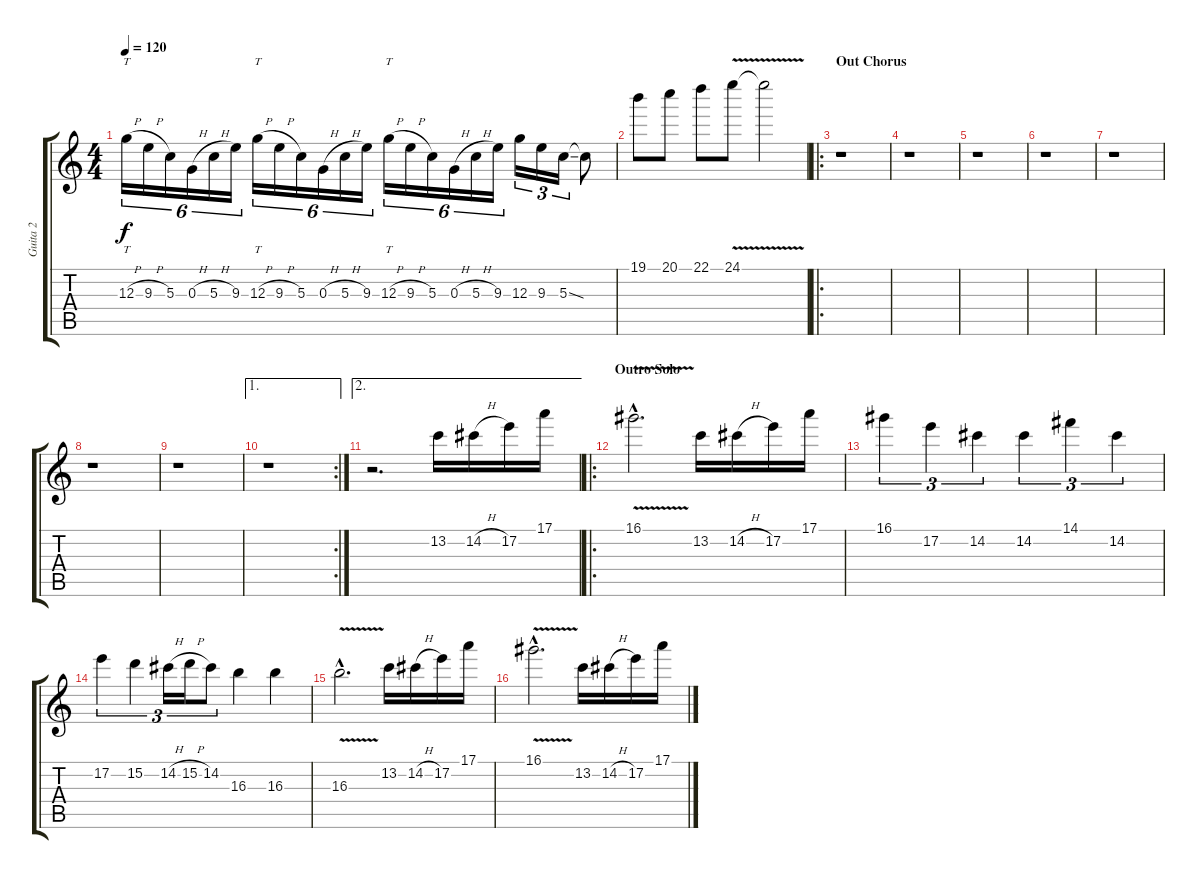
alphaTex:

\track ("Guita 2" "Guita 2") {instrument distortionguitar}
\staff {score tabs}
\tuning (E4 B3 G3 D3 A2 E2) {hide}
\ts (4 4)
\tempo 120
\clef g2
\ks c
12.3{h}.16{tt tu (6 4) dy f} 9.3{h}.16{tu (6 4)} 5.3.16{tu (6 4)} 0.3{h}.16{tu (6 4)} 5.3{h}.16{tu (6 4)} 9.3.16{tu (6 4)} 12.3{h}.16{tt tu (6 4)} 9.3{h}.16{tu (6 4)} 5.3.16{tu (6 4)} 0.3{h}.16{tu (6 4)} 5.3{h}.16{tu (6 4)} 9.3.16{tu (6 4)} 12.3{h}.16{tt tu (6 4)} 9.3{h}.16{tu (6 4)} 5.3.16{tu (6 4)} 0.3{h}.16{tu (6 4)} 5.3{h}.16{tu (6 4)} 9.3.16{tu (6 4)} 12.3.16{tu (3 2)} 9.3.16{tu (3 2)} 5.3{ss}.16{tu (3 2)} 5.3{t}.8 |
19.1.8 20.1.8 22.1.8 24.1{v}.8 24.1{t}.2 |
\ro
\section ("" "Out Chorus")
r.1 |
r.1 |
r.1 |
r.1 |
r.1 |
r.1 |
r.1 |
\ae 1
\rc 2
r.1 |
\ae 2
r.2{d} 13.2.16 14.2{h}.16 17.2.16 17.1.16 |
\ro
\section ("" "Outro Solo")
16.1{v hac}.2{d} 13.2.16 14.2{h}.16 17.2.16 17.1.16 |
16.1.4{tu (3 2)} 17.2.4{tu (3 2)} 14.2.4{tu (3 2)} 14.2.4{tu (3 2)} 14.1.4{tu (3 2)} 14.2.4{tu (3 2)} |
17.2.4{tu (3 2)} 15.2.4{tu (3 2)} 14.2{h}.16{tu (3 2)} 15.2{h}.16{tu (3 2)} 14.2.8{tu (3 2)} 16.3.4 16.3.4 |
16.3{v hac}.2{d} 13.2.16 14.2{h}.16 17.2.16 17.1.16 |
16.1{v hac}.2{d} 13.2.16 14.2{h}.16 17.2.16 17.1.16
